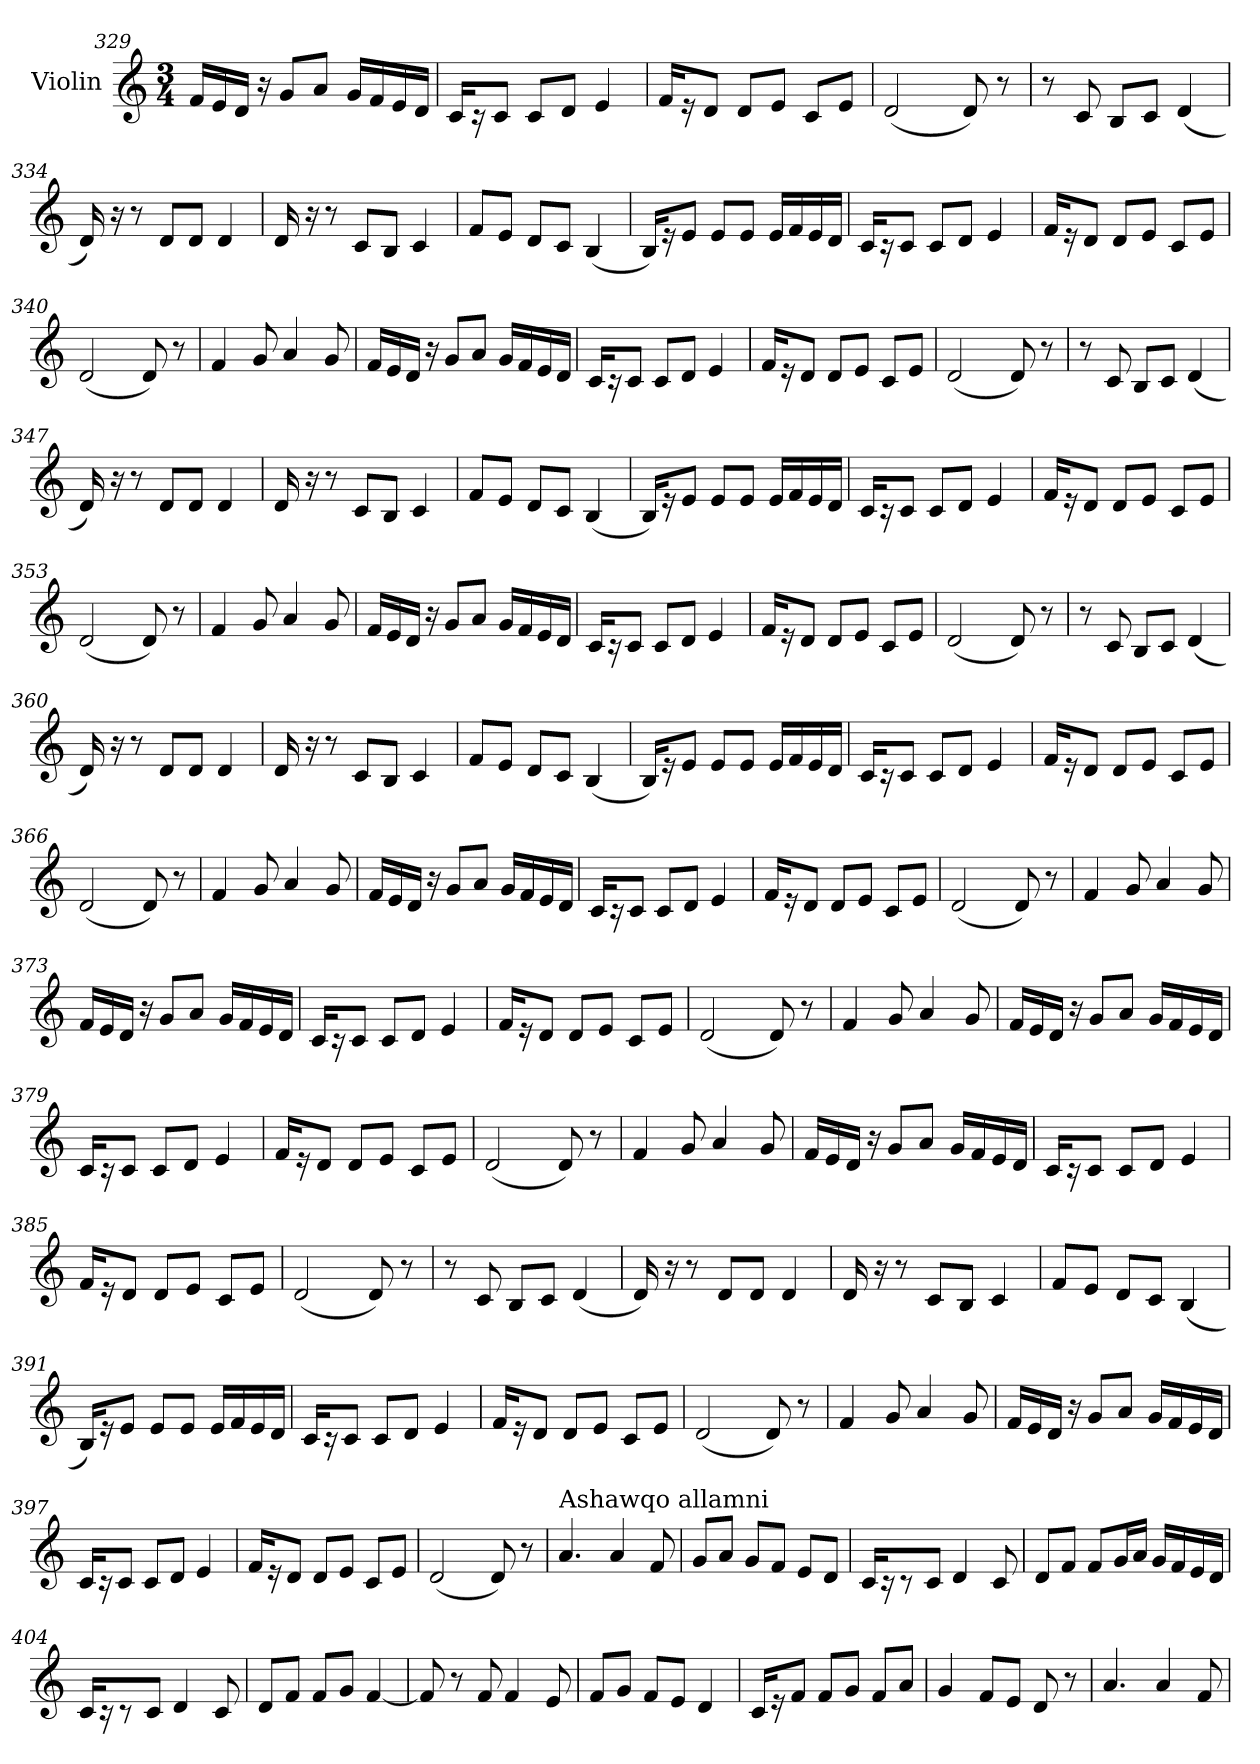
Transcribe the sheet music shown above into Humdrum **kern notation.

**kern
*part1
*staff1
*I"Violin
*clefG2
*k[]
*C:
*M3/4
=329
16fi/LL
16ei/
16di/JJ
16r
8gj/L
8ai/J
16gi/LL
16fi/
16ei/
16di/JJ
=330
16ci/KL
16r
8c/J
8ci/L
8di/J
4ei/
=331
16fi/KL
16r
8d/J
8d/L
8e/J
8cZ/L
8eZ/J
!!LO:PB:g=z
=332
(<2dZ/
8d/)
8r
=333
8r
8c/
8B/L
8c/J
(<4d/
=334
16d/)
16r
8r
8d/L
8d/J
4d/
=335
16d/
16r
8r
8c/L
8B/J
4c/
=336
8fi/L
8ei/J
8di/L
8ci/J
(<4B/
=337
16B/KL)
16r
8e/J
8e/L
8e/J
16e/LL
16fi/
16ei/
16di/JJ
!!LO:LB:g=z
=338
16ci/KL
16r
8c/J
8ci/L
8di/J
4ei/
=339
16fi/KL
16r
8d/J
8d/L
8e/J
8cZ/L
8eZ/J
=340
(<2dZ/
8d/)
8r
=341
4fi/
8gi/
4ai/
8gi/
=342
16fi/LL
16ei/
16di/JJ
16r
8gj/L
8ai/J
16gi/LL
16fi/
16ei/
16di/JJ
!!LO:LB:g=z
=343
16ci/KL
16r
8c/J
8ci/L
8di/J
4ei/
=344
16fi/KL
16r
8d/J
8d/L
8e/J
8cZ/L
8eZ/J
=345
(<2dZ/
8d/)
8r
=346
8r
8c/
8B/L
8c/J
(<4d/
=347
16d/)
16r
8r
8d/L
8d/J
4d/
=348
16d/
16r
8r
8c/L
8B/J
4c/
!!LO:LB:g=z
=349
8fi/L
8ei/J
8di/L
8ci/J
(<4B/
=350
16B/KL)
16r
8e/J
8e/L
8e/J
16e/LL
16fi/
16ei/
16di/JJ
=351
16ci/KL
16r
8c/J
8ci/L
8di/J
4ei/
=352
16fi/KL
16r
8d/J
8d/L
8e/J
8cZ/L
8eZ/J
=353
(<2dZ/
8d/)
8r
=354
4fi/
8gi/
4ai/
8gi/
!!LO:LB:g=z
=355
16fi/LL
16ei/
16di/JJ
16r
8gj/L
8ai/J
16gi/LL
16fi/
16ei/
16di/JJ
=356
16ci/KL
16r
8c/J
8ci/L
8di/J
4ei/
=357
16fi/KL
16r
8d/J
8d/L
8e/J
8cZ/L
8eZ/J
=358
(<2dZ/
8d/)
8r
=359
8r
8c/
8B/L
8c/J
(<4d/
!!LO:LB:g=z
=360
16d/)
16r
8r
8d/L
8d/J
4d/
=361
16d/
16r
8r
8c/L
8B/J
4c/
=362
8fi/L
8ei/J
8di/L
8ci/J
(<4B/
=363
16B/KL)
16r
8e/J
8e/L
8e/J
16e/LL
16fi/
16ei/
16di/JJ
=364
16ci/KL
16r
8c/J
8ci/L
8di/J
4ei/
!!LO:LB:g=z
=365
16fi/KL
16r
8d/J
8d/L
8e/J
8cZ/L
8eZ/J
=366
(<2dZ/
8d/)
8r
=367
4fi/
8gi/
4ai/
8gi/
=368
16fi/LL
16ei/
16di/JJ
16r
8gj/L
8ai/J
16gi/LL
16fi/
16ei/
16di/JJ
=369
16ci/KL
16r
8c/J
8ci/L
8di/J
4ei/
=370
16fi/KL
16r
8d/J
8d/L
8e/J
8cZ/L
8eZ/J
!!LO:LB:g=z
=371
(<2dZ/
8d/)
8r
=372
4fi/
8gi/
4ai/
8gi/
=373
16fi/LL
16ei/
16di/JJ
16r
8gj/L
8ai/J
16gi/LL
16fi/
16ei/
16di/JJ
=374
16ci/KL
16r
8c/J
8ci/L
8di/J
4ei/
=375
16fi/KL
16r
8d/J
8d/L
8e/J
8cZ/L
8eZ/J
=376
(<2dZ/
8d/)
8r
!!LO:PB:g=z
=377
4fi/
8gi/
4ai/
8gi/
=378
16fi/LL
16ei/
16di/JJ
16r
8gj/L
8ai/J
16gi/LL
16fi/
16ei/
16di/JJ
=379
16ci/KL
16r
8c/J
8ci/L
8di/J
4ei/
=380
16fi/KL
16r
8d/J
8d/L
8e/J
8cZ/L
8eZ/J
=381
(<2dZ/
8d/)
8r
=382
4fi/
8gi/
4ai/
8gi/
!!LO:LB:g=z
=383
16fi/LL
16ei/
16di/JJ
16r
8gj/L
8ai/J
16gi/LL
16fi/
16ei/
16di/JJ
=384
16ci/KL
16r
8c/J
8ci/L
8di/J
4ei/
=385
16fi/KL
16r
8d/J
8d/L
8e/J
8cZ/L
8eZ/J
=386
(<2dZ/
8d/)
8r
=387
8r
8c/
8B/L
8c/J
(<4d/
!!LO:LB:g=z
=388
16d/)
16r
8r
8d/L
8d/J
4d/
=389
16d/
16r
8r
8c/L
8B/J
4c/
=390
8fi/L
8ei/J
8di/L
8ci/J
(<4B/
=391
16B/KL)
16r
8e/J
8e/L
8e/J
16e/LL
16fi/
16ei/
16di/JJ
=392
16ci/KL
16r
8c/J
8ci/L
8di/J
4ei/
!!LO:LB:g=z
=393
16fi/KL
16r
8d/J
8d/L
8e/J
8cZ/L
8eZ/J
=394
(<2dZ/
8d/)
8r
=395
4fi/
8gi/
4ai/
8gi/
=396
16fi/LL
16ei/
16di/JJ
16r
8gj/L
8ai/J
16gi/LL
16fi/
16ei/
16di/JJ
=397
16ci/KL
16r
8c/J
8ci/L
8di/J
4ei/
=398
16fi/KL
16r
8d/J
8d/L
8e/J
8cZ/L
8eZ/J
!!LO:LB:g=z
=399
(<2dZ/
8d/)
8r
=400
!LO:TX:a:t=Ashawqo allamni
4.a/
4a/
8fi/
=401
8gi/L
8ai/J
8gi/L
8fi/J
8ei/L
8di/J
=402
16ci/KL
16r
8r
8c/J
4d/
8c/
=403
8d/L
8f/J
8fi/L
16gi/L
16ai/JJ
16gi/LL
16fi/
16ei/
16di/JJ
=404
16ci/KL
16r
8r
8c/J
4d/
8c/
!!LO:LB:g=z
=405
8d/L
8f/J
8fi/L
8gi/J
[4fi/
=406
8f/]
8r
8f/
4f/
8ei/
=407
8fi/L
8gi/J
8fi/L
8ei/J
4di/
=408
16ci/KL
16r
8f/J
8fi/L
8gi/J
8fi/L
8ai/J
=409
4gi/
8fi/L
8ei/J
8di/
8r
=410
4.a/
4a/
8fi/
=
*-
